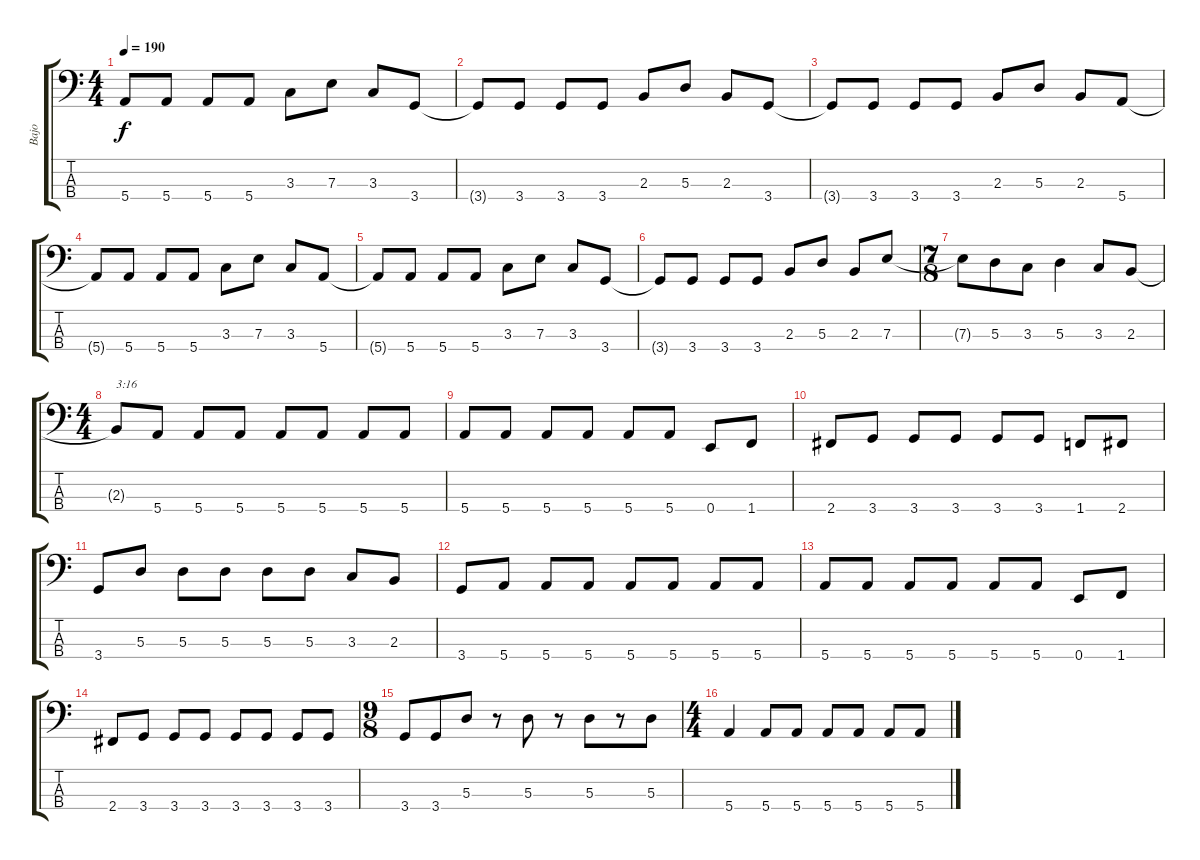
\track ("Bajo" "Bajo") {instrument electricbassfinger}
\staff {score tabs}
\tuning (G2 D2 A1 E1) {hide}
\ts (4 4)
\tempo 190
\clef f4
\ks c
5.4{t}.8{dy f} 5.4.8 5.4.8 5.4.8 3.3.8 7.3.8 3.3.8 3.4.8 |
3.4{t}.8 3.4.8 3.4.8 3.4.8 2.3.8 5.3.8 2.3.8 3.4.8 |
3.4{t}.8 3.4.8 3.4.8 3.4.8 2.3.8 5.3.8 2.3.8 5.4.8 |
5.4{t}.8 5.4.8 5.4.8 5.4.8 3.3.8 7.3.8 3.3.8 5.4.8 |
5.4{t}.8 5.4.8 5.4.8 5.4.8 3.3.8 7.3.8 3.3.8 3.4.8 |
3.4{t}.8 3.4.8 3.4.8 3.4.8 2.3.8 5.3.8 2.3.8 7.3.8 |
\ts (7 8)
7.3{t}.8 5.3.8 3.3.8 5.3.4 3.3.8 2.3.8 |
\ts (4 4)
2.3{t}.8{txt "3:16"} 5.4.8 5.4.8 5.4.8 5.4.8 5.4.8 5.4.8 5.4.8 |
5.4.8 5.4.8 5.4.8 5.4.8 5.4.8 5.4.8 0.4.8 1.4.8 |
2.4.8 3.4.8 3.4.8 3.4.8 3.4.8 3.4.8 1.4.8 2.4.8 |
3.4.8 5.3.8 5.3.8 5.3.8 5.3.8 5.3.8 3.3.8 2.3.8 |
3.4.8 5.4.8 5.4.8 5.4.8 5.4.8 5.4.8 5.4.8 5.4.8 |
5.4.8 5.4.8 5.4.8 5.4.8 5.4.8 5.4.8 0.4.8 1.4.8 |
2.4.8 3.4.8 3.4.8 3.4.8 3.4.8 3.4.8 3.4.8 3.4.8 |
\ts (9 8)
3.4.8 3.4.8 5.3.8 r.8 5.3.8 r.8 5.3.8 r.8 5.3.8 |
\ts (4 4)
5.4.4 5.4.8 5.4.8 5.4.8 5.4.8 5.4.8 5.4.8
